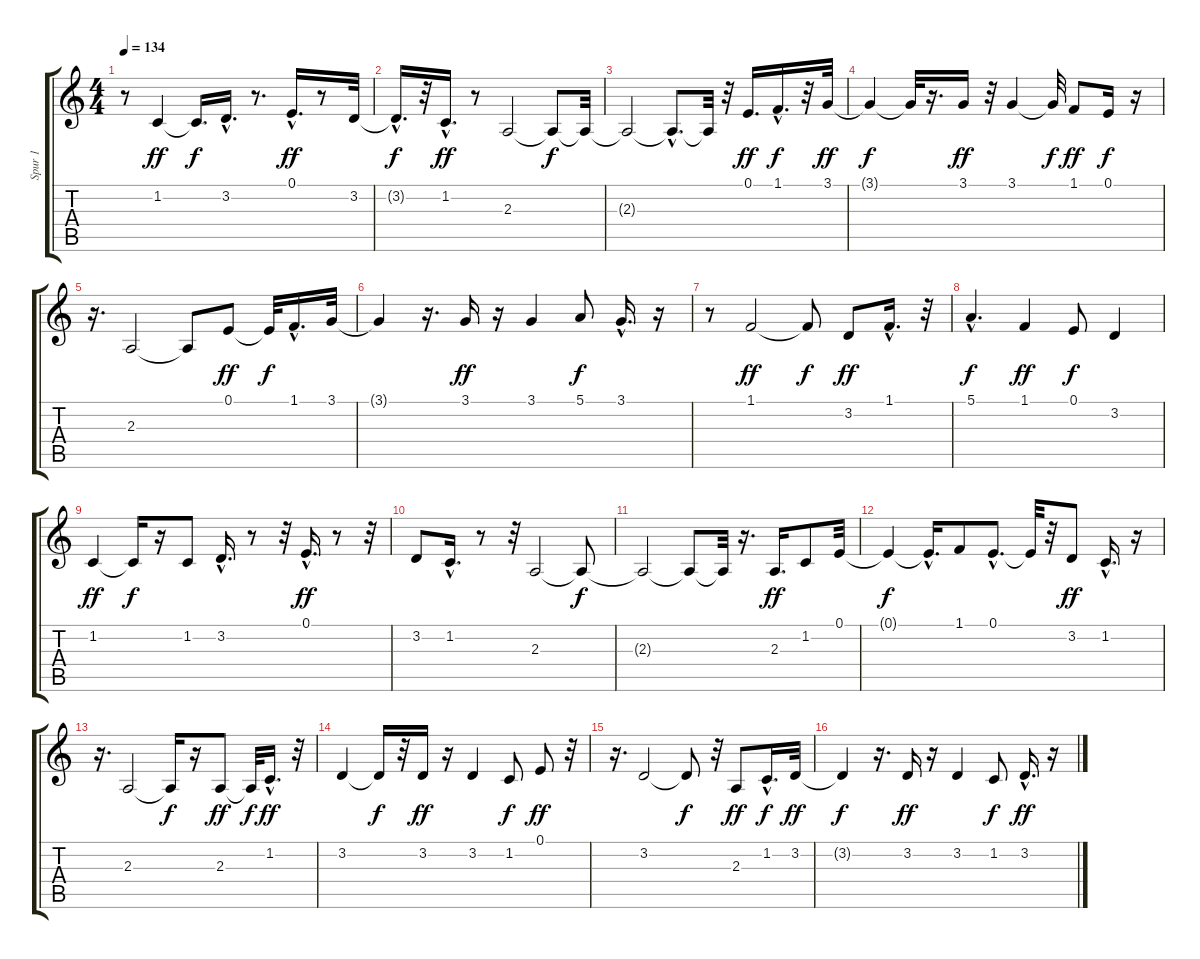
\track ("Spur 1" "Spur 1") {instrument electricpiano1}
\staff {score tabs}
\tuning (E4 B3 G3 D3 A2 E2) {hide}
\ts (4 4)
\tempo 134
\clef g2
\ks c
r.8{dy ff} 1.2.4 1.2{t}.16{d dy f} 3.2{hac}.16{d} r.8{d} 0.1{hac}.16{d dy ff} r.8 3.2.32 |
3.2{hac t}.16{d dy f} r.32 1.2{hac}.16{d dy ff} r.8 2.3.2 2.3{t}.8{dy f} 2.3{t}.32 |
2.3{t}.2 2.3{hac t}.8{d} 2.3{t}.32 r.32 0.1.16{d dy ff} 1.1{hac}.16{d dy f} r.32 3.1.32{dy ff} |
3.1{t}.4{dy f} 3.1{t}.32 r.16{d} 3.1.16{dy ff} r.32 3.1.4 3.1{t}.32{dy f} 1.1.8{dy ff} 0.1.16{dy f} r.16 |
r.16{d} 2.3.2 2.3{t}.8 0.1.8{dy ff} 0.1{t}.32{dy f} 1.1{hac}.16{d} 3.1.32 |
3.1{t}.4 r.16{d} 3.1.16{dy ff} r.16 3.1.4 5.1.8{dy f} 3.1{hac}.16{d} r.16 |
r.8 1.1.2{dy ff} 1.1{t}.8{dy f} 3.2.8{dy ff} 1.1{hac}.16{d} r.32 |
5.1{hac}.4{d dy f} 1.1.4{dy ff} 0.1.8{dy f} 3.2.4 |
1.2.4{dy ff} 1.2{t}.16{dy f} r.16 1.2.8 3.2{hac}.16{d} r.8 r.32 0.1{hac}.16{d dy ff} r.8 r.32 |
3.2.8 1.2{hac}.16{d} r.8 r.32 2.3.2 2.3{t}.8{dy f} |
2.3{t}.2 2.3{t}.8 2.3{t}.32 r.16{d} 2.3.16{d dy ff} 1.2.8 0.1.32 |
0.1{t}.4{dy f} 0.1{hac t}.16{d} 1.1.8 0.1{hac}.8{d} 0.1{t}.32 r.32 3.2.8{dy ff} 1.2{hac}.16{d} r.16 |
r.16{d} 2.3.2 2.3{t}.16{dy f} r.16 2.3.8{dy ff} 2.3{t}.32{dy f} 1.2{hac}.16{d dy ff} r.32 |
3.2.4 3.2{t}.16{dy f} r.32 3.2.16{dy ff} r.16 3.2.4 1.2.8{dy f} 0.1.8{dy ff} r.32 |
r.16{d} 3.2.2 3.2{t}.8{dy f} r.32 2.3.8{dy ff} 1.2{hac}.16{d dy f} 3.2.32{dy ff} |
3.2{t}.4{dy f} r.16{d} 3.2.16{dy ff} r.16 3.2.4 1.2.8{dy f} 3.2{hac}.16{d dy ff} r.16
